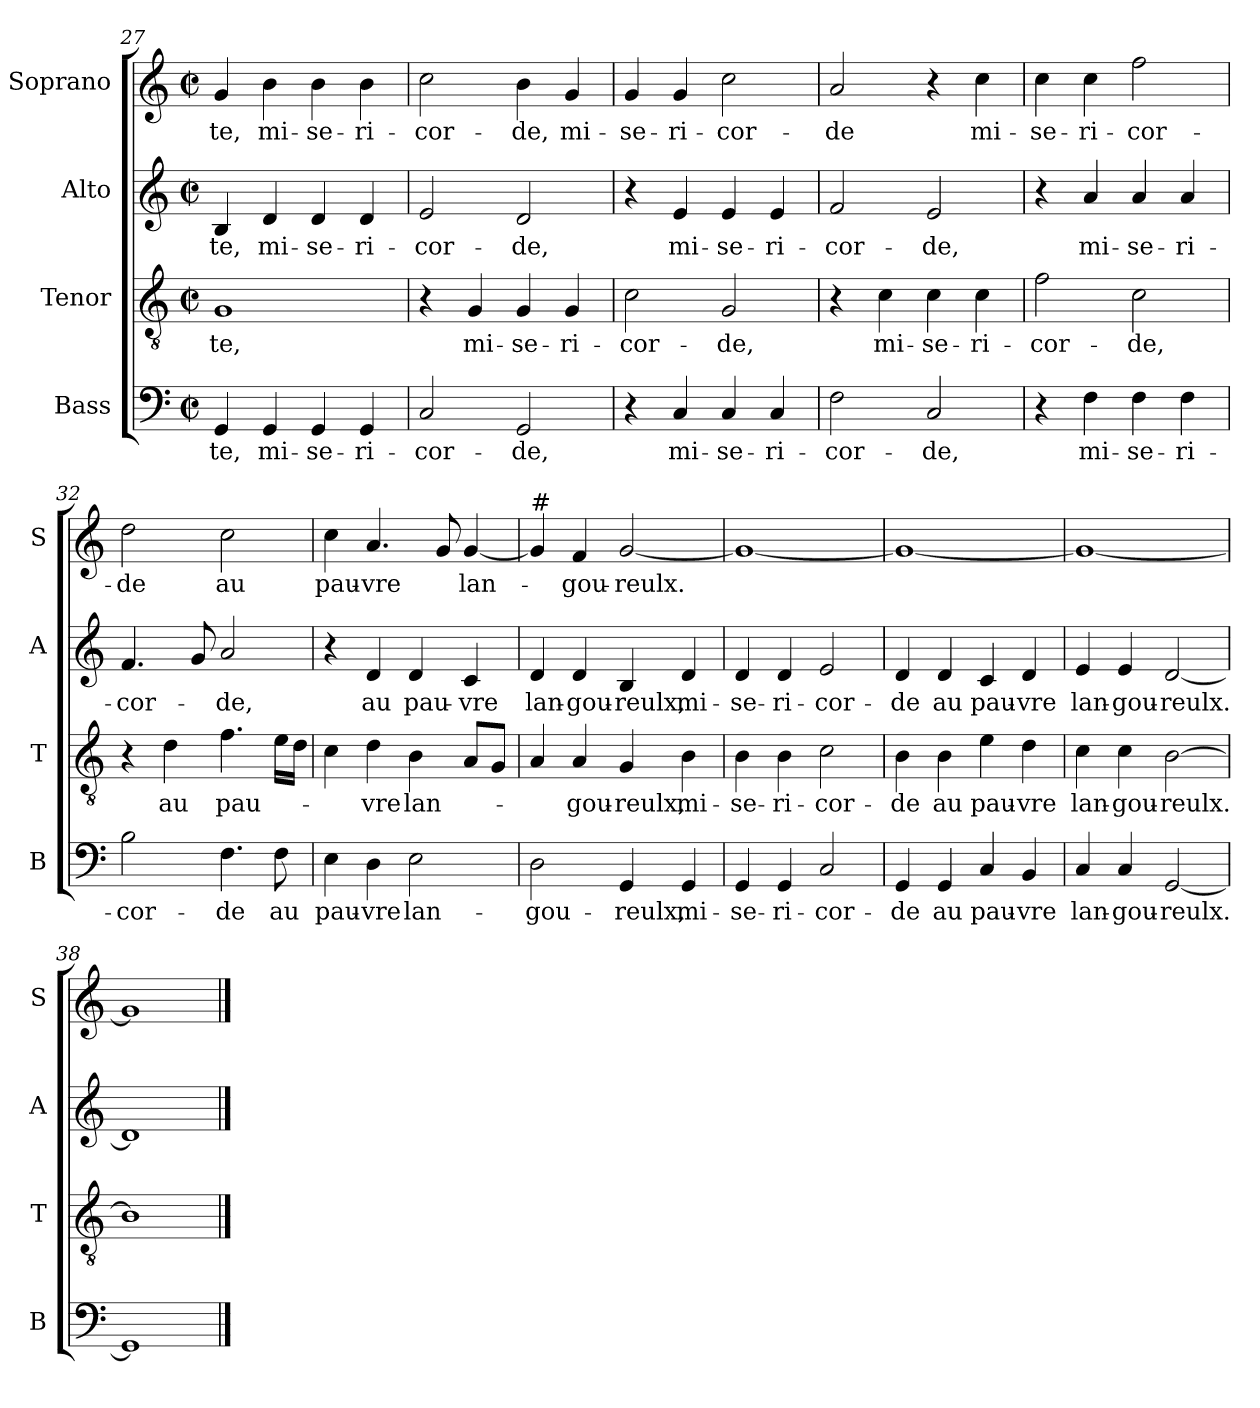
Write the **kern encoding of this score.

**kern	**text	**kern	**text	**kern	**text	**kern	**text
*part4	*part4	*part3	*part3	*part2	*part2	*part1	*part1
*staff4	*staff4	*staff3	*staff3	*staff2	*staff2	*staff1	*staff1
*I"Bass	*	*I"Tenor	*	*I"Alto	*	*I"Soprano	*
*I'B	*	*I'T	*	*I'A	*	*I'S	*
!!LO:PB:g=z
*clefF4	*	*clefGv2	*	*clefG2	*	*clefG2	*
*k[]	*	*k[]	*	*k[]	*	*k[]	*
*C:	*	*C:	*	*C:	*	*C:	*
*M2/2	*	*M2/2	*	*M2/2	*	*M2/2	*
*met(c|)	*	*met(c|)	*	*met(c|)	*	*met(c|)	*
=27	=27	=27	=27	=27	=27	=27	=27
!	!LO:LY:b	!	!LO:LY:b	!	!LO:LY:b	!	!LO:LY:b
4GG/	-te,	1G	-te,	4B/	-te,	4g/	-te,
!	!LO:LY:b	!	!	!	!LO:LY:b	!	!LO:LY:b
4GG/	mi-	.	.	4d/	mi-	4b\	mi-
!	!LO:LY:b	!	!	!	!LO:LY:b	!	!LO:LY:b
4GG/	-se-	.	.	4d/	-se-	4b\	-se-
!	!LO:LY:b	!	!	!	!LO:LY:b	!	!LO:LY:b
4GG/	-ri-	.	.	4d/	-ri-	4b\	-ri-
=28	=28	=28	=28	=28	=28	=28	=28
!	!LO:LY:b	!	!	!	!LO:LY:b	!	!LO:LY:b
2C/	-cor-	4r	.	2e/	-cor-	2cc\	-cor-
!	!	!	!LO:LY:b	!	!	!	!
.	.	4G/	mi-	.	.	.	.
!	!LO:LY:b	!	!LO:LY:b	!	!LO:LY:b	!	!LO:LY:b
2GG/	-de,	4G/	-se-	2d/	-de,	4b\	-de,
!	!	!	!LO:LY:b	!	!	!	!LO:LY:b
.	.	4G/	-ri-	.	.	4g/	mi-
=29	=29	=29	=29	=29	=29	=29	=29
!	!	!	!LO:LY:b	!	!	!	!LO:LY:b
4r	.	2c\	-cor-	4r	.	4g/	-se-
!	!LO:LY:b	!	!	!	!LO:LY:b	!	!LO:LY:b
4C/	mi-	.	.	4e/	mi-	4g/	-ri-
!	!LO:LY:b	!	!LO:LY:b	!	!LO:LY:b	!	!LO:LY:b
4C/	-se-	2G/	-de,	4e/	-se-	2cc\	-cor-
!	!LO:LY:b	!	!	!	!LO:LY:b	!	!
4C/	-ri-	.	.	4e/	-ri-	.	.
=30	=30	=30	=30	=30	=30	=30	=30
!	!LO:LY:b	!	!	!	!LO:LY:b	!	!LO:LY:b
2F\	-cor-	4r	.	2f/	-cor-	2a/	-de
!	!	!	!LO:LY:b	!	!	!	!
.	.	4c\	mi-	.	.	.	.
!	!LO:LY:b	!	!LO:LY:b	!	!LO:LY:b	!	!
2C/	-de,	4c\	-se-	2e/	-de,	4r	.
!	!	!	!LO:LY:b	!	!	!	!LO:LY:b
.	.	4c\	-ri-	.	.	4cc\	mi-
=31	=31	=31	=31	=31	=31	=31	=31
!	!	!	!LO:LY:b	!	!	!	!LO:LY:b
4r	.	2f\	-cor-	4r	.	4cc\	-se-
!	!LO:LY:b	!	!	!	!LO:LY:b	!	!LO:LY:b
4F\	mi-	.	.	4a/	mi-	4cc\	-ri-
!	!LO:LY:b	!	!LO:LY:b	!	!LO:LY:b	!	!LO:LY:b
4F\	-se-	2c\	-de,	4a/	-se-	2ff\	-cor-
!	!LO:LY:b	!	!	!	!LO:LY:b	!	!
4F\	-ri-	.	.	4a/	-ri-	.	.
=32	=32	=32	=32	=32	=32	=32	=32
!	!LO:LY:b	!	!	!	!LO:LY:b	!	!LO:LY:b
2B\	-cor-	4r	.	4.f/	-cor-	2dd\	-de
!	!	!	!LO:LY:b	!	!	!	!
.	.	4d\	au	.	.	.	.
.	.	.	.	8g/	.	.	.
!	!LO:LY:b	!	!LO:LY:b	!	!LO:LY:b	!	!LO:LY:b
4.F\	-de	4.f\	pau-	2a/	-de,	2cc\	au
!	!LO:LY:b	!	!	!	!	!	!
8F\	au	16e\LL	.	.	.	.	.
.	.	16d\JJ	.	.	.	.	.
!!LO:LB:g=z
=33	=33	=33	=33	=33	=33	=33	=33
!	!LO:LY:b	!	!	!	!	!	!LO:LY:b
4E\	pau-	4c\	.	4r	.	4cc\	pau-
!	!LO:LY:b	!	!LO:LY:b	!	!LO:LY:b	!	!LO:LY:b
4D\	-vre	4d\	-vre	4d/	au	4.a/	-vre
!	!LO:LY:b	!	!LO:LY:b	!	!LO:LY:b	!	!
2E\	lan-	4B\	lan-	4d/	pau-	.	.
.	.	.	.	.	.	8g/	.
!	!	!	!	!	!LO:LY:b	!	!LO:LY:b
.	.	8A/L	.	4c/	-vre	[4g/	lan-
.	.	8G/J	.	.	.	.	.
=34	=34	=34	=34	=34	=34	=34	=34
!	!	!	!	!	!	!LO:TX:a:t=#	!
!	!LO:LY:b	!	!	!	!LO:LY:b	!	!
2D\	-gou-	4A/	.	4d/	lan-	4g/]	.
!	!	!	!LO:LY:b	!	!LO:LY:b	!	!LO:LY:b
.	.	4A/	-gou-	4d/	-gou-	4f/	-gou-
!	!LO:LY:b	!	!LO:LY:b	!	!LO:LY:b	!	!LO:LY:b
4GG/	-reulx,	4G/	-reulx,	4B/	-reulx,	[2g/	-reulx.
!	!LO:LY:b	!	!LO:LY:b	!	!LO:LY:b	!	!
4GG/	mi-	4B\	mi-	4d/	mi-	.	.
=35	=35	=35	=35	=35	=35	=35	=35
!	!LO:LY:b	!	!LO:LY:b	!	!LO:LY:b	!	!
4GG/	-se-	4B\	-se-	4d/	-se-	1g_	.
!	!LO:LY:b	!	!LO:LY:b	!	!LO:LY:b	!	!
4GG/	-ri-	4B\	-ri-	4d/	-ri-	.	.
!	!LO:LY:b	!	!LO:LY:b	!	!LO:LY:b	!	!
2C/	-cor-	2c\	-cor-	2e/	-cor-	.	.
=36	=36	=36	=36	=36	=36	=36	=36
!	!LO:LY:b	!	!LO:LY:b	!	!LO:LY:b	!	!
4GG/	-de	4B\	-de	4d/	-de	1g_	.
!	!LO:LY:b	!	!LO:LY:b	!	!LO:LY:b	!	!
4GG/	au	4B\	au	4d/	au	.	.
!	!LO:LY:b	!	!LO:LY:b	!	!LO:LY:b	!	!
4C/	pau-	4e\	pau-	4c/	pau-	.	.
!	!LO:LY:b	!	!LO:LY:b	!	!LO:LY:b	!	!
4BB/	-vre	4d\	-vre	4d/	-vre	.	.
=37	=37	=37	=37	=37	=37	=37	=37
!	!LO:LY:b	!	!LO:LY:b	!	!LO:LY:b	!	!
4C/	lan-	4c\	lan-	4e/	lan-	1g_	.
!	!LO:LY:b	!	!LO:LY:b	!	!LO:LY:b	!	!
4C/	-gou-	4c\	-gou-	4e/	-gou-	.	.
!	!LO:LY:b	!	!LO:LY:b	!	!LO:LY:b	!	!
[2GG/	-reulx.	[2B\	-reulx.	[2d/	-reulx.	.	.
=38	=38	=38	=38	=38	=38	=38	=38
1GG]	.	1B]	.	1d]	.	1g]	.
==	==	==	==	==	==	==	==
*-	*-	*-	*-	*-	*-	*-	*-
